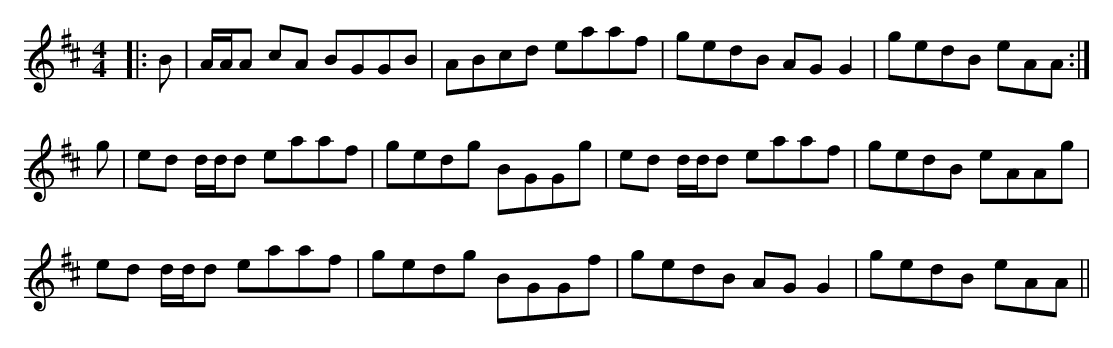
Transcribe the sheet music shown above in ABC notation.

X:1
M:4/4
K:Amix
|:B|A/A/A cA BGGB|ABcd eaaf|gedB AG G2|gedB eAA:|
g|ed d/d/d eaaf|gedg BGGg|ed d/d/d eaaf|gedB eAAg|
ed d/d/d eaaf|gedg BGGf|gedB AG G2|gedB eAA||
